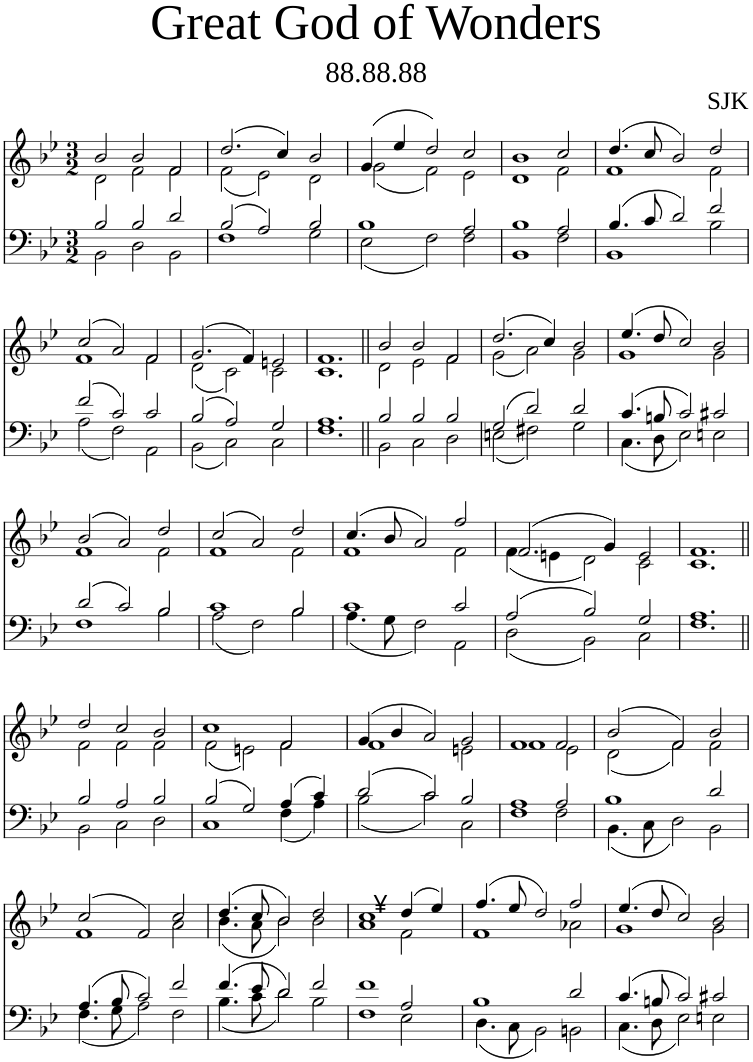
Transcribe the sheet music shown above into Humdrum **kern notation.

**kern	**kern
*part1	*part1
*staff2	*staff1
*I"Piano	*
*I'Pno	*
*clefF4	*clefG2
*k[b-e-]	*k[b-e-]
*M3/2	*M3/2
=1	=1
*^	*^
2B-/	2BB-\	2b-/	2d\
2B-/	2D\	2b-/	2f\
2d/	2BB-\	2f/	2f\
=2	=2	=2	=2
2B-/	1F	(2.dd/	(2f\
2A/	.	.	2e-\)
.	.	4cc/)	.
2B-/	2G\	2b-/	2d\
=3	=3	=3	=3
1B-	2E-\	(4g/	(2g\
.	.	4ee-/	.
.	2F\	2dd/)	2f\)
2A/	2F\	2cc/	2e-\
=4	=4	=4	=4
1B-	1BB-	1b-	1d
2A/	2F\	2cc/	2f\
=5	=5	=5	=5
4.B-/	1BB-	(4.dd/	1f
8c/	.	8cc/	.
2d/	.	2b-/)	.
2f/	2B-\	2dd/	2f\
!!LO:LB:g=z	!!
=6	=6	=6	=6
2f/	2A\	(2cc/	1f
2c/	2F\	2a/)	.
2c/	2AA\	2f/	2f\
=7	=7	=7	=7
2B-/	2BB-\	(2.g/	(2d\
2A/	2C\	.	2c\)
.	.	4f/)	.
2G/	2C\	2en/	2c\
=8	=8	=8	=8
1.A	1.F	1.f	1.c
=9||	=9||	=9||	=9||
2B-/	2BB-\	2b-/	2d\
2B-/	2C\	2b-/	2e-\
2B-/	2D\	2f/	2f\
=10	=10	=10	=10
2G/	2En\	(2.dd/	(2g\
2d/	2F#X\	.	2a\)
.	.	4cc/)	.
2d/	2G\	2b-/	2g\
=11	=11	=11	=11
4.c/	4.C\	(4.ee-/	1g
8Bn/	8D\	8dd/	.
2c/	2E-\	2cc/)	.
2c#X/	2En\	2b-/	2g\
!!LO:LB:g=z	!!
=12	=12	=12	=12
2d/	1F	(2b-/	1f
2c/	.	2a/)	.
2B-/	2B-\	2dd/	2f\
=13	=13	=13	=13
1c	2A\	(2cc/	1f
.	2F\	2a/)	.
2B-/	2B-\	2dd/	2f\
=14	=14	=14	=14
1c	4.A\	(4.cc/	1f
.	8G\	8b-/	.
.	2F\	2a/)	.
2c/	2AA\	2ff/	2f\
=15	=15	=15	=15
2A/	2D\	(2.f/	(4f\
.	.	.	4en\
2B-/	2BB-\	.	2d\)
.	.	4g/)	.
2G/	2C\	2e/	2c\
=16	=16	=16	=16
1.A	1.F	1.f	1.c
!!LO:LB:g=z	!!
=17||	=17||	=17||	=17||
2B-/	2BB-\	2dd/	2f\
2A/	2C\	2cc/	2f\
2B-/	2D\	2b-/	2f\
=18	=18	=18	=18
2B-/	1C	1cc	(2f\
2G/	.	.	2en\)
4A/	4F\	2f/	2f\
4c/	4A\	.	.
=19	=19	=19	=19
2d/	2B-\	(4g/	1f
.	.	4b-/	.
2c/	2c\	2a/)	.
2B-/	2C\	2g/	2en\
=20	=20	=20	=20
1A	1F	1f	1f
2A/	2F\	2f/	2e-\
=21	=21	=21	=21
1B-	4.BB-\	(2b-/	(2d\
.	8C\	.	.
.	2D\	2f/)	2f\)
2d/	2BB-\	2b-/	2f\
!!LO:LB:g=z	!!
=22	=22	=22	=22
4.A/	4.F\	(2cc/	1f
8B-/	8G\	.	.
2c/	2A\	2f/)	.
2f/	2F\	2cc/	2a\
=23	=23	=23	=23
4.f/	4.B-\	(4.dd/	(4.b-\
8e-/	8c\	8cc/	8a\
2d/	2d\	2b-/)	2b-\)
2f/	2B-\	2dd/	2b-\
=24	=24	=24	=24
1f	1F	1cc	1a
!	!	!LO:TX:a:t=¥	!
2A/	2E-\	(4dd/	2f\
.	.	4ee-/)	.
=25	=25	=25	=25
1B-	4.D\	(4.ff/	1f
.	8C\	8ee-/	.
.	2BB-\	2dd/)	.
2d/	2BBn\	2ff/	2a-X\
=26	=26	=26	=26
4.c/	4.C\	(4.ee-/	1g
8Bn/	8D\	8dd/	.
2c/	2E-\	2cc/)	.
2c#X/	2En\	2b-/	2g\
*v	*v	*	*
*	*v	*v
=	=
*-	*-
